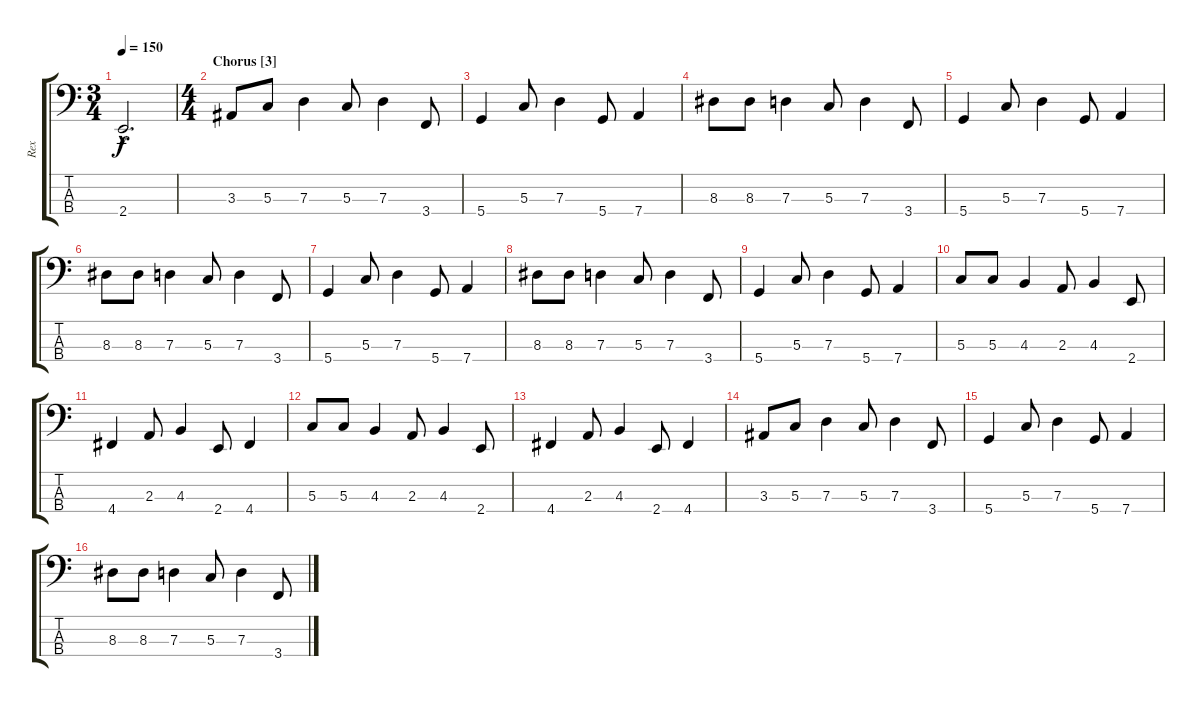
\track ("Rex" "Rex") {instrument electricbassfinger}
\staff {score tabs}
\tuning (F2 C2 G1 D1) {hide}
\ts (3 4)
\tempo 150
\clef f4
\ks c
2.4{hac t}.2{d dy f} |
\ts (4 4)
\section ("" "Chorus [3]")
3.3.8 5.3.8 7.3.4 5.3.8 7.3.4 3.4.8 |
5.4.4 5.3.8 7.3.4 5.4.8 7.4.4 |
8.3.8 8.3.8 7.3.4 5.3.8 7.3.4 3.4.8 |
5.4.4 5.3.8 7.3.4 5.4.8 7.4.4 |
8.3.8 8.3.8 7.3.4 5.3.8 7.3.4 3.4.8 |
5.4.4 5.3.8 7.3.4 5.4.8 7.4.4 |
8.3.8 8.3.8 7.3.4 5.3.8 7.3.4 3.4.8 |
5.4.4 5.3.8 7.3.4 5.4.8 7.4.4 |
5.3.8 5.3.8 4.3.4 2.3.8 4.3.4 2.4.8 |
4.4.4 2.3.8 4.3.4 2.4.8 4.4.4 |
5.3.8 5.3.8 4.3.4 2.3.8 4.3.4 2.4.8 |
4.4.4 2.3.8 4.3.4 2.4.8 4.4.4 |
3.3.8 5.3.8 7.3.4 5.3.8 7.3.4 3.4.8 |
5.4.4 5.3.8 7.3.4 5.4.8 7.4.4 |
8.3.8 8.3.8 7.3.4 5.3.8 7.3.4 3.4.8
